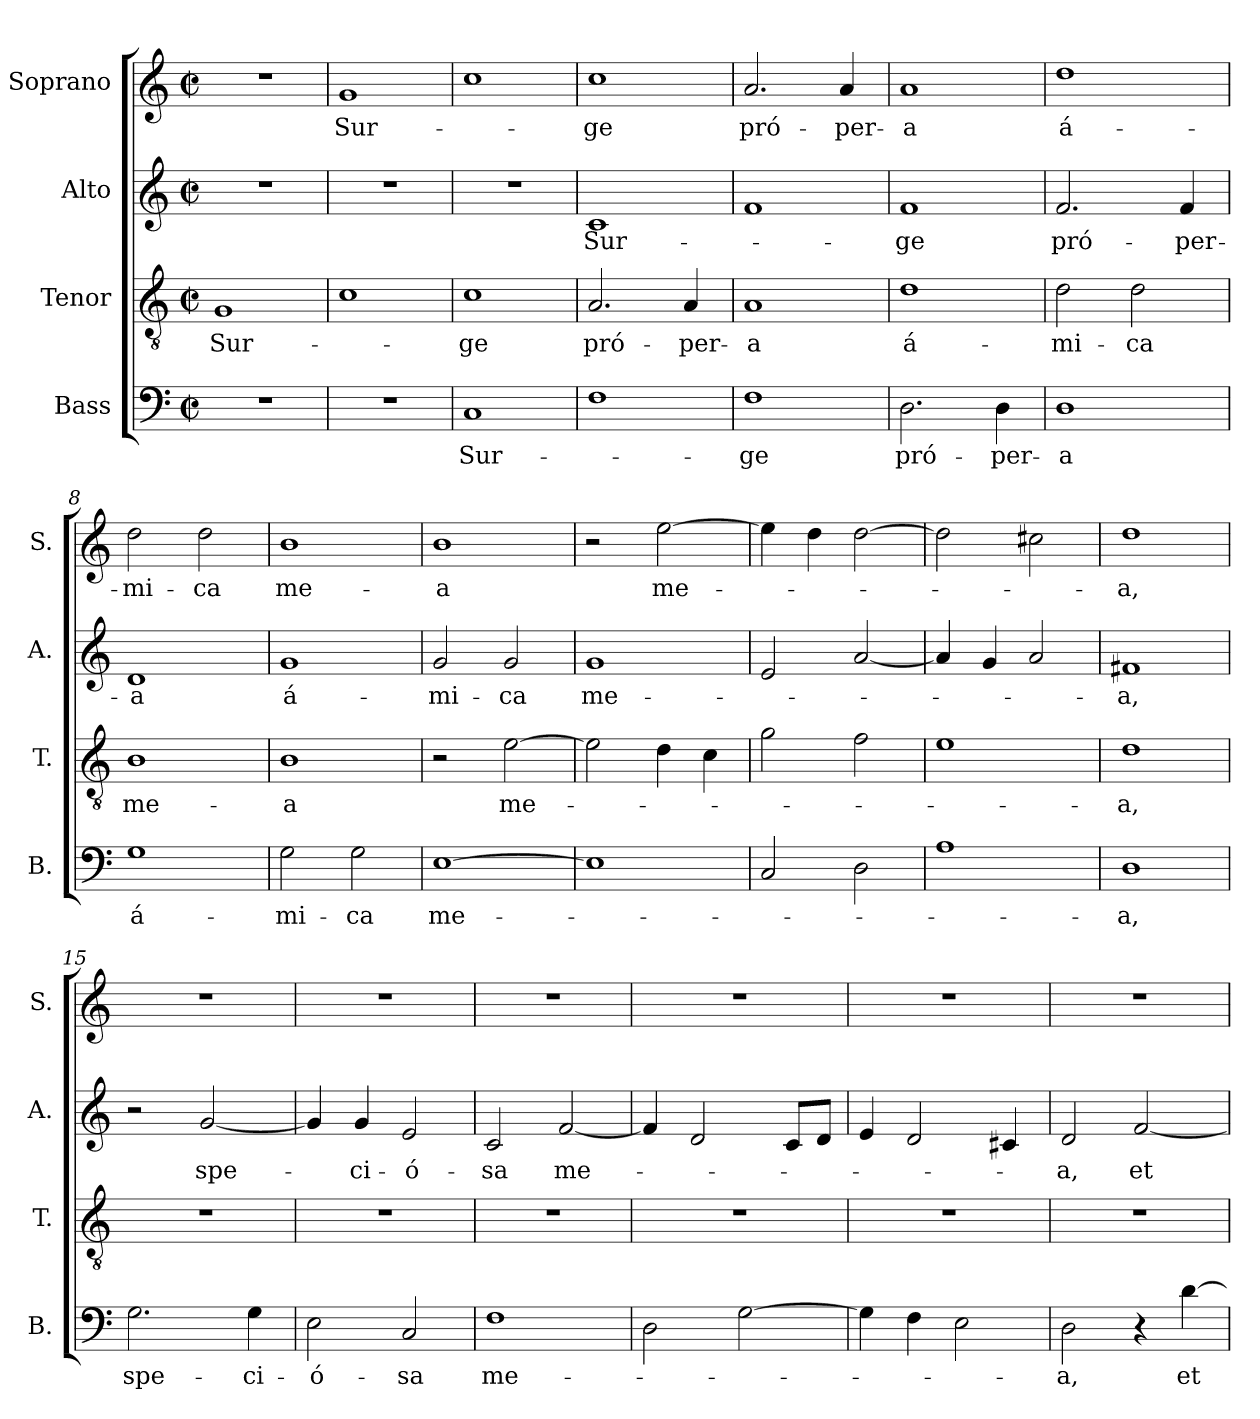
**kern	**text	**kern	**text	**kern	**text	**kern	**text
*part4	*part4	*part3	*part3	*part2	*part2	*part1	*part1
*staff4	*staff4	*staff3	*staff3	*staff2	*staff2	*staff1	*staff1
*I"Bass	*	*I"Tenor	*	*I"Alto	*	*I"Soprano	*
*I'B.	*	*I'T.	*	*I'A.	*	*I'S.	*
*clefF4	*	*clefGv2	*	*clefG2	*	*clefG2	*
*k[]	*	*k[]	*	*k[]	*	*k[]	*
*M2/2	*	*M2/2	*	*M2/2	*	*M2/2	*
*met(c|)	*	*met(c|)	*	*met(c|)	*	*met(c|)	*
=1	=1	=1	=1	=1	=1	=1	=1
!	!	!	!LO:LY:b	!	!	!	!
1r	.	1G	Sur-	1r	.	1r	.
=2	=2	=2	=2	=2	=2	=2	=2
!	!	!	!	!	!	!	!LO:LY:b
1r	.	1c	.	1r	.	1g	Sur-
=3	=3	=3	=3	=3	=3	=3	=3
!	!LO:LY:b	!	!LO:LY:b	!	!	!	!
1C	Sur-	1c	ge	1r	.	1cc	.
=4	=4	=4	=4	=4	=4	=4	=4
!	!	!	!LO:LY:b	!	!LO:LY:b	!	!LO:LY:b
1F	.	2.A/	pró-	1c	Sur-	1cc	-ge
!	!	!	!LO:LY:b	!	!	!	!
.	.	4A/	-per-	.	.	.	.
=5	=5	=5	=5	=5	=5	=5	=5
!	!LO:LY:b	!	!LO:LY:b	!	!	!	!LO:LY:b
1F	-ge	1A	-a	1f	.	2.a/	pró-
!	!	!	!	!	!	!	!LO:LY:b
.	.	.	.	.	.	4a/	-per-
=6	=6	=6	=6	=6	=6	=6	=6
!	!LO:LY:b	!	!LO:LY:b	!	!LO:LY:b	!	!LO:LY:b
2.D\	pró-	1d	á-	1f	-ge	1a	-a
!	!LO:LY:b	!	!	!	!	!	!
4D\	-per-	.	.	.	.	.	.
=7	=7	=7	=7	=7	=7	=7	=7
!	!LO:LY:b	!	!LO:LY:b	!	!LO:LY:b	!	!LO:LY:b
1D	-a	2d\	-mi-	2.f/	pró-	1dd	á-
!	!	!	!LO:LY:b	!	!	!	!
.	.	2d\	-ca	.	.	.	.
!	!	!	!	!	!LO:LY:b	!	!
.	.	.	.	4f/	-per-	.	.
=8	=8	=8	=8	=8	=8	=8	=8
!	!LO:LY:b	!	!LO:LY:b	!	!LO:LY:b	!	!LO:LY:b
1G	á-	1B	me-	1d	-a	2dd\	-mi-
!	!	!	!	!	!	!	!LO:LY:b
.	.	.	.	.	.	2dd\	-ca
=9	=9	=9	=9	=9	=9	=9	=9
!	!LO:LY:b	!	!LO:LY:b	!	!LO:LY:b	!	!LO:LY:b
2G\	-mi-	1B	-a	1g	á-	1b	me-
!	!LO:LY:b	!	!	!	!	!	!
2G\	-ca	.	.	.	.	.	.
=10	=10	=10	=10	=10	=10	=10	=10
!	!LO:LY:b	!	!	!	!LO:LY:b	!	!LO:LY:b
[1E	me-	2r	.	2g/	-mi-	1b	-a
!	!	!	!LO:LY:b	!	!LO:LY:b	!	!
.	.	[2e\	me-	2g/	-ca	.	.
=11	=11	=11	=11	=11	=11	=11	=11
!	!	!	!	!	!LO:LY:b	!	!
1E]	.	2e\]	.	1g	me-	2r	.
!	!	!	!	!	!	!	!LO:LY:b
.	.	4d\	.	.	.	[2ee\	me-
.	.	4c\	.	.	.	.	.
=12	=12	=12	=12	=12	=12	=12	=12
2C/	.	2g\	.	2e/	.	4ee\]	.
.	.	.	.	.	.	4dd\	.
2D\	.	2f\	.	[2a/	.	[2dd\	.
!!LO:LB:g=z
=13	=13	=13	=13	=13	=13	=13	=13
1A	.	1e	.	4a/]	.	2dd\]	.
.	.	.	.	4g/	.	.	.
.	.	.	.	2a/	.	2cc#X\	.
=14	=14	=14	=14	=14	=14	=14	=14
!	!LO:LY:b	!	!LO:LY:b	!	!LO:LY:b	!	!LO:LY:b
1D	-a,	1d	-a,	1f#X	-a,	1dd	-a,
=15	=15	=15	=15	=15	=15	=15	=15
!	!LO:LY:b	!	!	!	!	!	!
2.G\	spe-	1r	.	2r	.	1r	.
!	!	!	!	!	!LO:LY:b	!	!
.	.	.	.	[2g/	spe-	.	.
!	!LO:LY:b	!	!	!	!	!	!
4G\	-ci-	.	.	.	.	.	.
=16	=16	=16	=16	=16	=16	=16	=16
!	!LO:LY:b	!	!	!	!	!	!
2E\	-ó-	1r	.	4g/]	.	1r	.
!	!	!	!	!	!LO:LY:b	!	!
.	.	.	.	4g/	-ci-	.	.
!	!LO:LY:b	!	!	!	!LO:LY:b	!	!
2C/	-sa	.	.	2e/	-ó-	.	.
=17	=17	=17	=17	=17	=17	=17	=17
!	!LO:LY:b	!	!	!	!LO:LY:b	!	!
1F	me-	1r	.	2c/	-sa	1r	.
!	!	!	!	!	!LO:LY:b	!	!
.	.	.	.	[2f/	me-	.	.
=18	=18	=18	=18	=18	=18	=18	=18
2D\	.	1r	.	4f/]	.	1r	.
.	.	.	.	2d/	.	.	.
[2G\	.	.	.	.	.	.	.
.	.	.	.	8c/L	.	.	.
.	.	.	.	8d/J	.	.	.
=19	=19	=19	=19	=19	=19	=19	=19
4G\]	.	1r	.	4e/	.	1r	.
4F\	.	.	.	2d/	.	.	.
2E\	.	.	.	.	.	.	.
.	.	.	.	4c#X/	.	.	.
=20	=20	=20	=20	=20	=20	=20	=20
!	!LO:LY:b	!	!	!	!LO:LY:b	!	!
2D\	-a,	1r	.	2d/	a,	1r	.
!	!	!	!	!	!LO:LY:b	!	!
4r	.	.	.	[2f/	et	.	.
!	!LO:LY:b	!	!	!	!	!	!
[4d\	et	.	.	.	.	.	.
=	=	=	=	=	=	=	=
*-	*-	*-	*-	*-	*-	*-	*-
